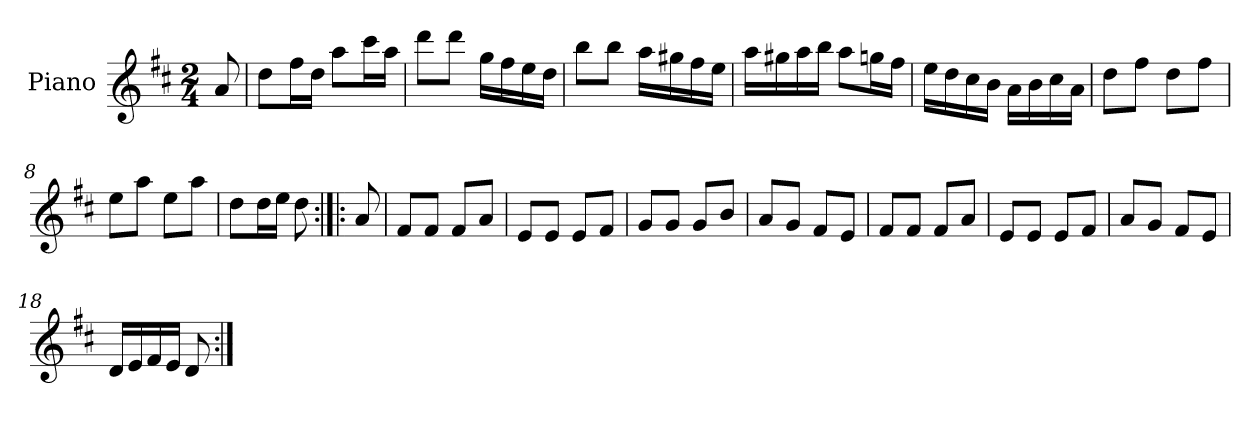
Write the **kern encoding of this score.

**kern
*part1
*staff1
*I"Piano
*I'Pno.
*clefG2
*k[f#c#]
*M2/4
=1
8a/
=2
8dd\L
16ff#\L
16dd\JJ
8aa\L
16ccc#\L
16aa\JJ
=3
8ddd\L
8ddd\J
16gg\LL
16ff#\
16ee\
16dd\JJ
=4
8bb\L
8bb\J
16aa\LL
16gg#X\
16ff#\
16ee\JJ
=5
16aa\LL
16gg#X\
16aa\
16bb\JJ
8aa\L
16ggn\L
16ff#\JJ
=6
16ee\LL
16dd\
16cc#\
16b\JJ
16a\LL
16b\
16cc#\
16a\JJ
=7
8dd\L
8ff#\J
8dd\L
8ff#\J
=8
8ee\L
8aa\J
8ee\L
8aa\J
=9
8dd\L
16dd\L
16ee\JJ
8dd\
=10:|!|:
8a/
=11
8f#/L
8f#/J
8f#/L
8a/J
=12
8e/L
8e/J
8e/L
8f#/J
=13
8g/L
8g/J
8g/L
8b/J
=14
8a/L
8g/J
8f#/L
8e/J
=15
8f#/L
8f#/J
8f#/L
8a/J
=16
8e/L
8e/J
8e/L
8f#/J
=17
8a/L
8g/J
8f#/L
8e/J
=18
16d/LL
16e/
16f#/
16e/JJ
8d/
=:|!
*-
